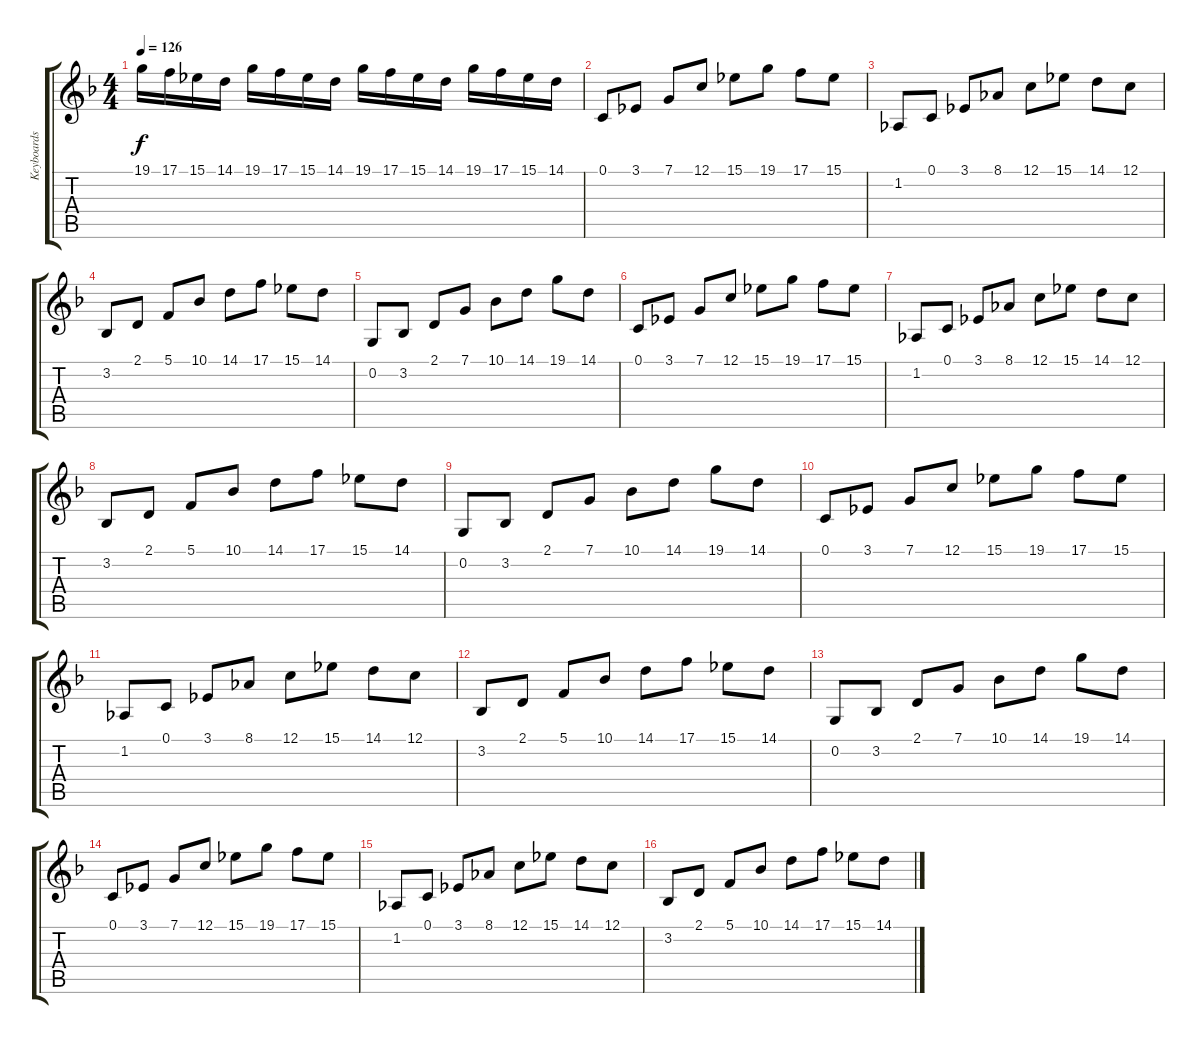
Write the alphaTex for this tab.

\track ("Keyboards" "Keyboards") {instrument brightacousticpiano}
\staff {score tabs}
\tuning (C4 G3 Eb3 Bb2 F2 C2) {hide}
\ts (4 4)
\tempo 126
\clef g2
\ks f
19.1.16{dy f} 17.1.16 15.1.16 14.1.16 19.1.16 17.1.16 15.1.16 14.1.16 19.1.16 17.1.16 15.1.16 14.1.16 19.1.16 17.1.16 15.1.16 14.1.16 |
0.1.8 3.1.8 7.1.8 12.1.8 15.1.8 19.1.8 17.1.8 15.1.8 |
1.2.8 0.1.8 3.1.8 8.1.8 12.1.8 15.1.8 14.1.8 12.1.8 |
3.2.8 2.1.8 5.1.8 10.1.8 14.1.8 17.1.8 15.1.8 14.1.8 |
0.2.8 3.2.8 2.1.8 7.1.8 10.1.8 14.1.8 19.1.8 14.1.8 |
0.1.8 3.1.8 7.1.8 12.1.8 15.1.8 19.1.8 17.1.8 15.1.8 |
1.2.8 0.1.8 3.1.8 8.1.8 12.1.8 15.1.8 14.1.8 12.1.8 |
3.2.8 2.1.8 5.1.8 10.1.8 14.1.8 17.1.8 15.1.8 14.1.8 |
0.2.8 3.2.8 2.1.8 7.1.8 10.1.8 14.1.8 19.1.8 14.1.8 |
0.1.8 3.1.8 7.1.8 12.1.8 15.1.8 19.1.8 17.1.8 15.1.8 |
1.2.8 0.1.8 3.1.8 8.1.8 12.1.8 15.1.8 14.1.8 12.1.8 |
3.2.8 2.1.8 5.1.8 10.1.8 14.1.8 17.1.8 15.1.8 14.1.8 |
0.2.8 3.2.8 2.1.8 7.1.8 10.1.8 14.1.8 19.1.8 14.1.8 |
0.1.8 3.1.8 7.1.8 12.1.8 15.1.8 19.1.8 17.1.8 15.1.8 |
1.2.8 0.1.8 3.1.8 8.1.8 12.1.8 15.1.8 14.1.8 12.1.8 |
3.2.8 2.1.8 5.1.8 10.1.8 14.1.8 17.1.8 15.1.8 14.1.8
